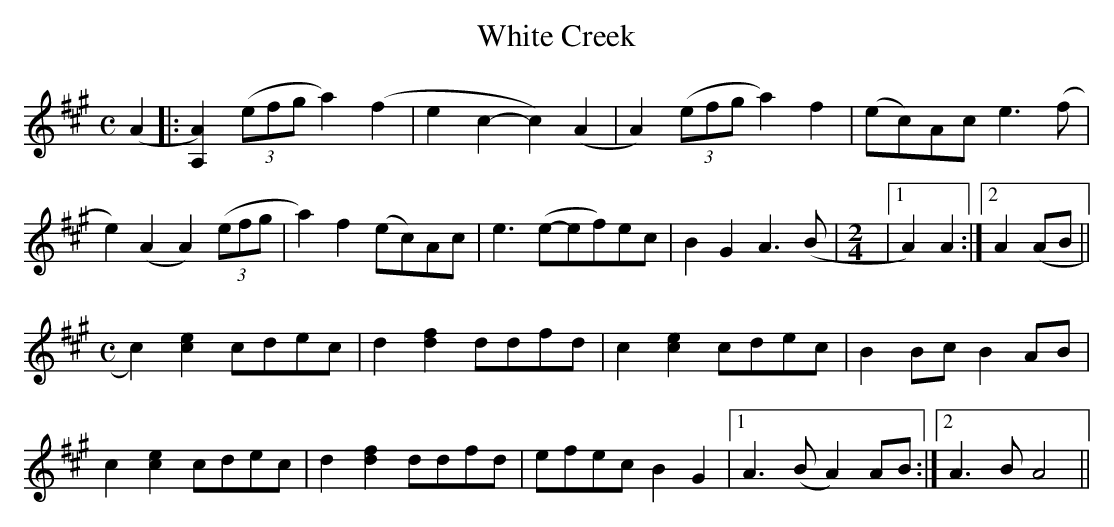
X:1
T:White Creek
M:C
L:1/8
K:A
(A2|:[A,2A2)] ((3efga2) (f2|e2c2-c2) (A2|A2) ((3efg a2)f2|(ec)Ac e3(f|
e2)(A2A2) ((3efg|a2)f2 (ec)Ac|e3 (e-ef)ec|B2G2A3(B|\
M:2/4
L:1/8
|1 A2)A2:|2 A2 (AB||
M:C
L:1/8
c2)[c2e2] cdec|d2 [d2f2] ddfd|c2[c2e2] cdec|B2 Bc B2AB|
c2[c2e2] cdec|d2[d2f2] ddfd|efec B2G2|1 A3(B A2) AB:|2 A3 B A4||
